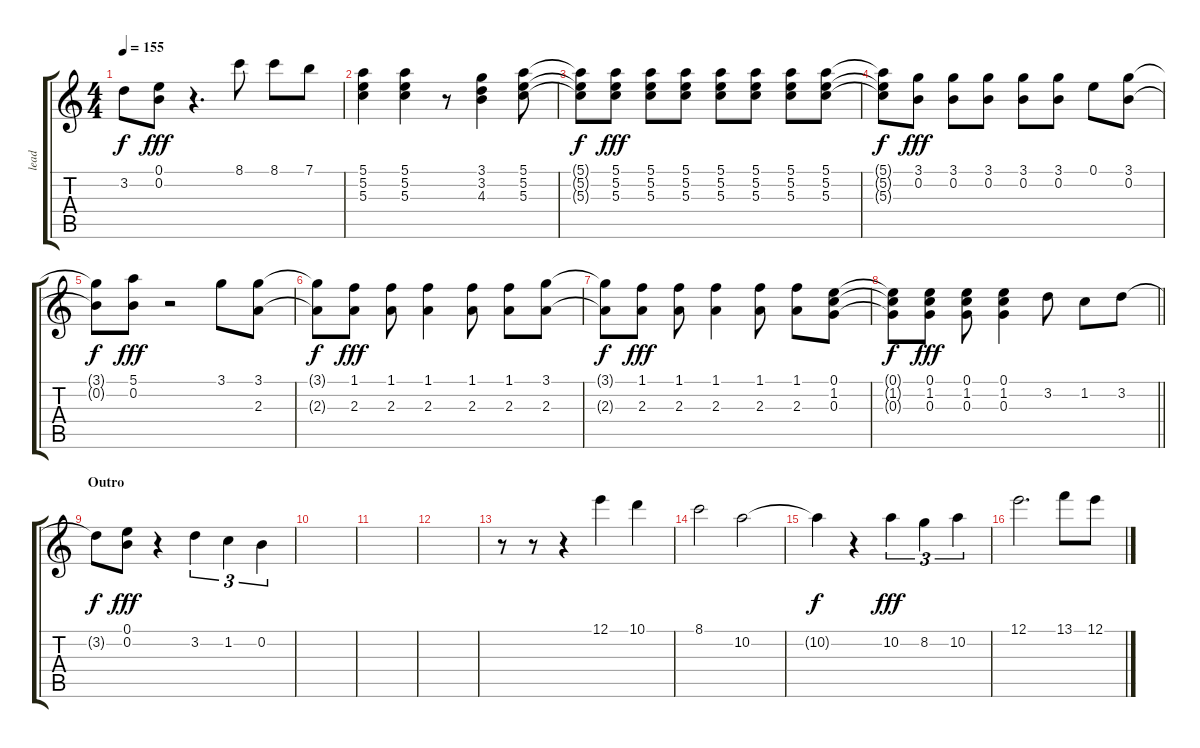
\track ("lead" "lead") {instrument distortionguitar}
\staff {score tabs}
\tuning (E4 B3 G3 D3 A2 E2) {hide}
\ts (4 4)
\tempo 155
\clef g2
\ks c
3.2{t}.8{dy f} (0.1 0.2).8{dy fff} r.4{d} 8.1.8 8.1.8 7.1.8 |
(5.1 5.2 5.3).4 (5.1 5.2 5.3).4 r.8 (3.1 3.2 4.3).4 (5.1 5.2 5.3).8 |
(5.1{t} 5.2{t} 5.3{t}).8{dy f} (5.1 5.2 5.3).8{dy fff} (5.1 5.2 5.3).8 (5.1 5.2 5.3).8 (5.1 5.2 5.3).8 (5.1 5.2 5.3).8 (5.1 5.2 5.3).8 (5.1 5.2 5.3).8 |
(5.1{t} 5.2{t} 5.3{t}).8{dy f} (3.1 0.2).8{dy fff} (3.1 0.2).8 (3.1 0.2).8 (3.1 0.2).8 (3.1 0.2).8 0.1.8 (3.1 0.2).8 |
(3.1{t} 0.2{t}).8{dy f} (5.1 0.2).8{dy fff} r.2 3.1.8 (3.1 2.3).8 |
(3.1{t} 2.3{t}).8{dy f} (1.1 2.3).8{dy fff} (1.1 2.3).8 (1.1 2.3).4 (1.1 2.3).8 (1.1 2.3).8 (3.1 2.3).8 |
(3.1{t} 2.3{t}).8{dy f} (1.1 2.3).8{dy fff} (1.1 2.3).8 (1.1 2.3).4 (1.1 2.3).8 (1.1 2.3).8 (0.1 1.2 0.3).8 |
\barLineRight lightlight
(0.1{t} 1.2{t} 0.3{t}).8{dy f} (0.1 1.2 0.3).8{dy fff} (0.1 1.2 0.3).8 (0.1 1.2 0.3).4 3.2.8 1.2.8 3.2.8 |
\section ("" "Outro")
3.2{t}.8{dy f} (0.1 0.2).8{dy fff} r.4 3.2.4{tu (3 2)} 1.2.4{tu (3 2)} 0.2.4{tu (3 2)} |
|
|
|
r.8 r.8 r.4 12.1.4 10.1.4 |
8.1.2 10.2.2 |
10.2{t}.4{dy f} r.4 10.2.4{tu (3 2) dy fff} 8.2.4{tu (3 2)} 10.2.4{tu (3 2)} |
12.1.2{d} 13.1.8 12.1.8
